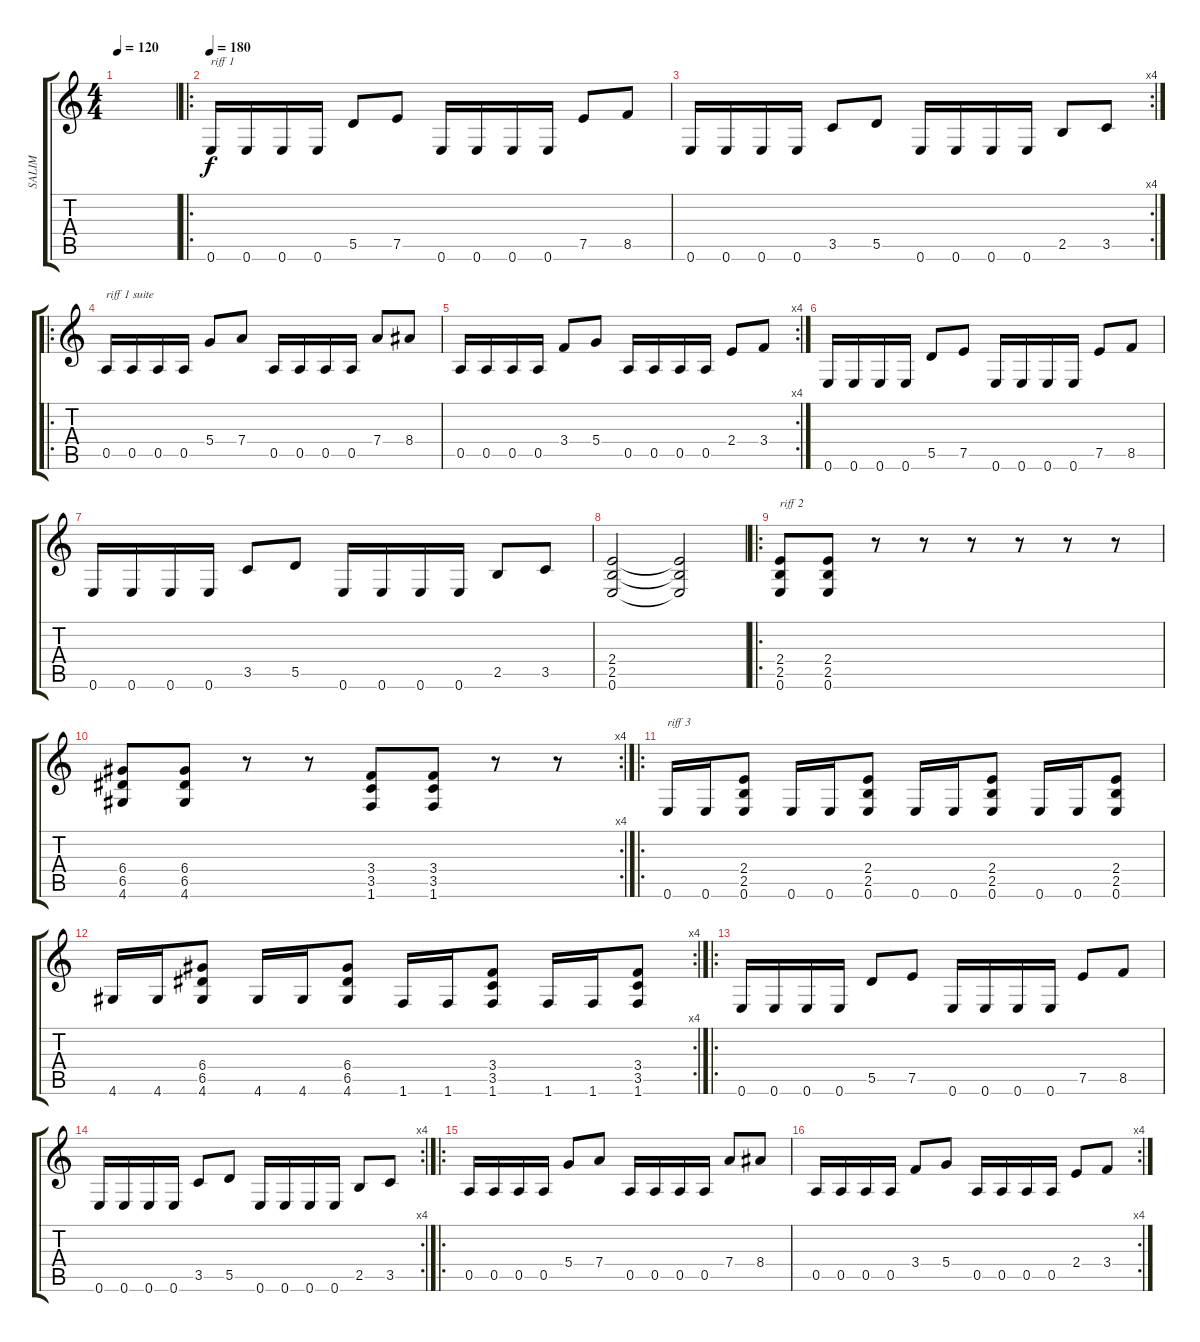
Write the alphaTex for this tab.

\track ("SALIM" "SALIM") {instrument distortionguitar}
\staff {score tabs}
\tuning (E4 B3 G3 D3 A2 E2) {hide}
\ts (4 4)
\tempo 120
\clef g2
\ks c
|
\ro
\tempo 180
0.6.16{txt "riff 1"} 0.6.16 0.6.16 0.6.16 5.5.8 7.5.8 0.6.16 0.6.16 0.6.16 0.6.16 7.5.8 8.5.8 |
\rc 4
0.6.16 0.6.16 0.6.16 0.6.16 3.5.8 5.5.8 0.6.16 0.6.16 0.6.16 0.6.16 2.5.8 3.5.8 |
\ro
0.5.16{txt "riff 1 suite"} 0.5.16 0.5.16 0.5.16 5.4.8 7.4.8 0.5.16 0.5.16 0.5.16 0.5.16 7.4.8 8.4.8 |
\rc 4
0.5.16 0.5.16 0.5.16 0.5.16 3.4.8 5.4.8 0.5.16 0.5.16 0.5.16 0.5.16 2.4.8 3.4.8 |
0.6.16 0.6.16 0.6.16 0.6.16 5.5.8 7.5.8 0.6.16 0.6.16 0.6.16 0.6.16 7.5.8 8.5.8 |
0.6.16 0.6.16 0.6.16 0.6.16 3.5.8 5.5.8 0.6.16 0.6.16 0.6.16 0.6.16 2.5.8 3.5.8 |
(2.4 2.5 0.6).2 (2.4{t} 2.5{t} 0.6{t}).2 |
\ro
(2.4 2.5 0.6).8{txt "riff 2"} (2.4 2.5 0.6).8 r.8 r.8 r.8 r.8 r.8 r.8 |
\rc 4
(6.4 6.5 4.6).8 (6.4 6.5 4.6).8 r.8 r.8 (3.4 3.5 1.6).8 (3.4 3.5 1.6).8 r.8 r.8 |
\ro
0.6.16{txt "riff 3"} 0.6.16 (2.4 2.5 0.6).8 0.6.16 0.6.16 (2.4 2.5 0.6).8 0.6.16 0.6.16 (2.4 2.5 0.6).8 0.6.16 0.6.16 (2.4 2.5 0.6).8 |
\rc 4
4.6.16 4.6.16 (6.4 6.5 4.6).8 4.6.16 4.6.16 (6.4 6.5 4.6).8 1.6.16 1.6.16 (3.4 3.5 1.6).8 1.6.16 1.6.16 (3.4 3.5 1.6).8 |
\ro
0.6.16 0.6.16 0.6.16 0.6.16 5.5.8 7.5.8 0.6.16 0.6.16 0.6.16 0.6.16 7.5.8 8.5.8 |
\rc 4
0.6.16 0.6.16 0.6.16 0.6.16 3.5.8 5.5.8 0.6.16 0.6.16 0.6.16 0.6.16 2.5.8 3.5.8 |
\ro
0.5.16 0.5.16 0.5.16 0.5.16 5.4.8 7.4.8 0.5.16 0.5.16 0.5.16 0.5.16 7.4.8 8.4.8 |
\rc 4
0.5.16 0.5.16 0.5.16 0.5.16 3.4.8 5.4.8 0.5.16 0.5.16 0.5.16 0.5.16 2.4.8 3.4.8
